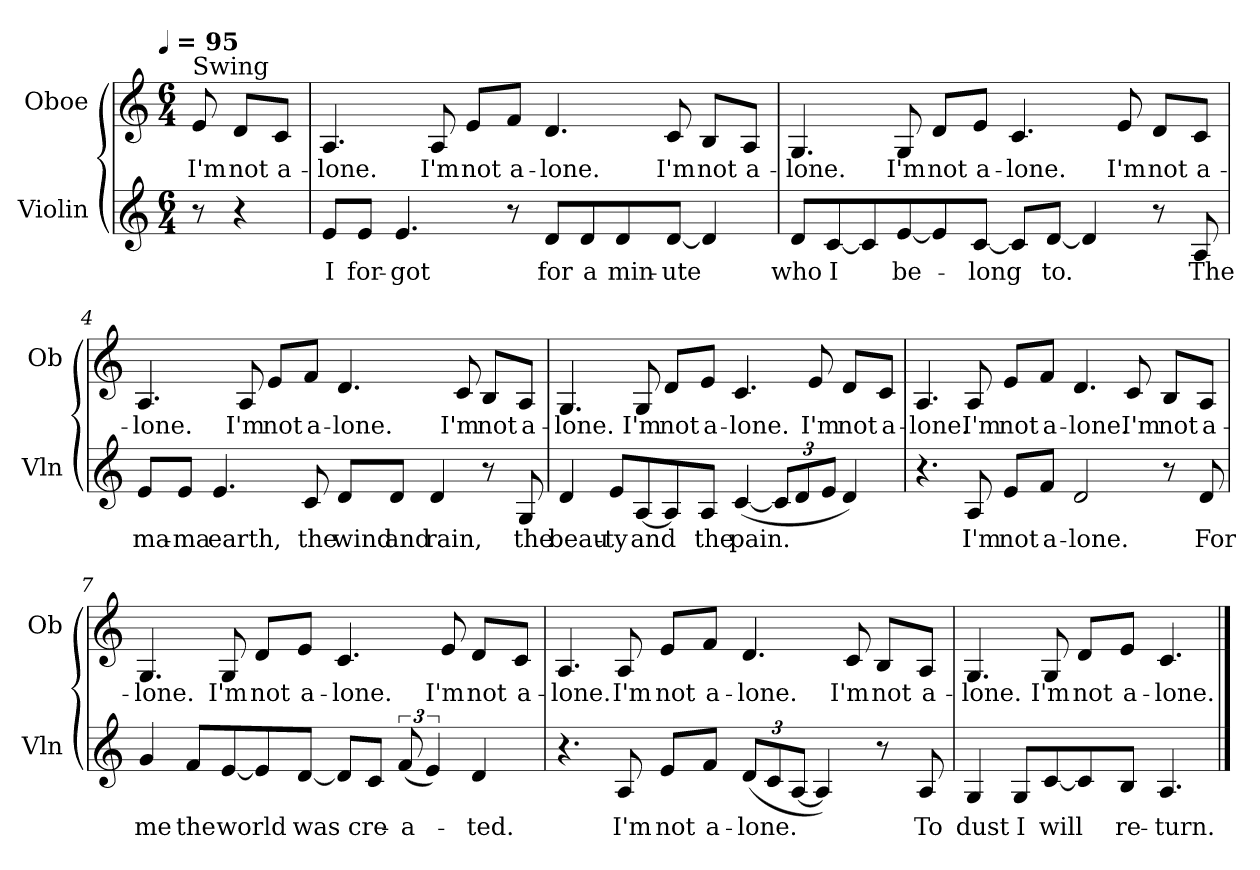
**kern	**text	**kern	**text
*part2	*part2	*part1	*part1
*staff2	*staff2	*staff1	*staff1
*I"Violin	*	*I"Oboe	*
*I'Vln	*	*I'Ob	*
*clefG2	*	*clefG2	*
!!LO:TX:omd:t=[quarter] = 95
*M6/4	*	*M6/4	*
*MM95	*	*MM95	*
=1	=1	=1	=1
!	!	!LO:TX:t=Swing	!
8r	.	8e	I'm
4r	.	8dL	not
.	.	8cJ	a-
=2	=2	=2	=2
8eL	I	4.A	-lone.
8eJ	for-	.	.
4.e	-got	.	.
.	.	8A	I'm
.	.	8eL	not
8r	.	8fJ	a-
8dL	for	4.d	-lone.
8d	a	.	.
8d	min-	.	.
[8dJ	-ute	8c	I'm
4d]	.	8BL	not
.	.	8AJ	a-
=3	=3	=3	=3
8dL	who	4.G	-lone.
[8c	I	.	.
8c]	.	.	.
[8e	be-	8G	I'm
8e]	.	8dL	not
[8cJ	-long	8eJ	a-
8cL]	.	4.c	-lone.
[8dJ	to.	.	.
4d]	.	.	.
.	.	8e	I'm
8r	.	8dL	not
8A	The	8cJ	a-
!!LO:LB:g=z
=4	=4	=4	=4
8eL	ma-	4.A	-lone.
8eJ	-ma	.	.
4.e	earth,	.	.
.	.	8A	I'm
.	.	8eL	not
8c	the	8fJ	a-
8dL	wind	4.d	-lone.
8dJ	and	.	.
4d	rain,	.	.
.	.	8c	I'm
8r	.	8BL	not
8G	the	8AJ	a-
=5	=5	=5	=5
4d	beau-	4.G	-lone.
8eL	-ty	.	.
[8A	and	8G	I'm
8A]	.	8dL	not
8AJ	the	8eJ	a-
([4c	pain.	4.c	-lone.
12cL]	.	.	.
12d	.	.	.
.	.	8e	I'm
12eJ	.	.	.
4d)	.	8dL	not
.	.	8cJ	a-
!!LO:LB:g=z
=6	=6	=6	=6
4.r	.	4.A	-lone.
8A	I'm	8A	I'm
8eL	not	8eL	not
8fJ	a-	8fJ	a-
2d	-lone.	4.d	-lone.
.	.	8c	I'm
8r	.	8BL	not
8d	For	8AJ	a-
=7	=7	=7	=7
4g	me	4.G	-lone.
8fL	the	.	.
[8e	world	8G	I'm
8e]	.	8dL	not
[8dJ	was	8eJ	a-
8dL]	.	4.c	-lone.
8cJ	cre-	.	.
(12f	-a-	.	.
6e)	.	.	.
.	.	8e	I'm
4d	-ted.	8dL	not
.	.	8cJ	a-
!!LO:LB:g=z
=8	=8	=8	=8
4.r	.	4.A	-lone.
8A	I'm	8A	I'm
8eL	not	8eL	not
8fJ	a-	8fJ	a-
(12dL	-lone.	4.d	-lone.
12c	.	.	.
[12AJ	.	.	.
4A])	.	.	.
.	.	8c	I'm
8r	.	8BL	not
8A	To	8AJ	a-
=9	=9	=9	=9
4G	dust	4.G	-lone.
8GL	I	.	.
[8c	will	8G	I'm
8c]	.	8dL	not
8BJ	re-	8eJ	a-
4.A	-turn.	4.c	-lone.
==	==	==	==
*-	*-	*-	*-
